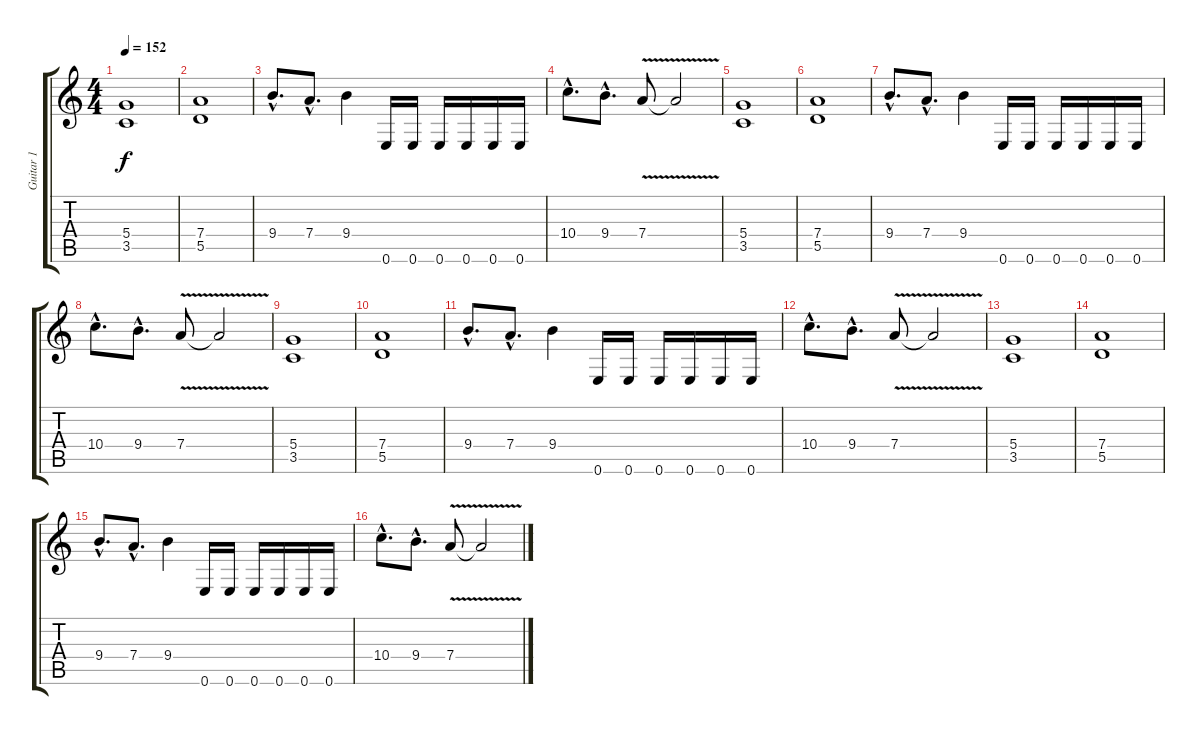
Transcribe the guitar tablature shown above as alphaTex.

\track ("Guitar 1" "Guitar 1") {instrument distortionguitar}
\staff {score tabs}
\tuning (E4 B3 G3 D3 A2 E2) {hide}
\ts (4 4)
\tempo 152
\clef g2
\ks c
(5.4 3.5).1{dy f} |
(7.4 5.5).1 |
9.4{hac}.8{d} 7.4{hac}.8{d} 9.4.4 0.6.16 0.6.16 0.6.16 0.6.16 0.6.16 0.6.16 |
10.4{hac}.8{d} 9.4{hac}.8{d} 7.4{v}.8 7.4{t}.2 |
(5.4 3.5).1 |
(7.4 5.5).1 |
9.4{hac}.8{d} 7.4{hac}.8{d} 9.4.4 0.6.16 0.6.16 0.6.16 0.6.16 0.6.16 0.6.16 |
10.4{hac}.8{d} 9.4{hac}.8{d} 7.4{v}.8 7.4{t}.2 |
(5.4 3.5).1 |
(7.4 5.5).1 |
9.4{hac}.8{d} 7.4{hac}.8{d} 9.4.4 0.6.16 0.6.16 0.6.16 0.6.16 0.6.16 0.6.16 |
10.4{hac}.8{d} 9.4{hac}.8{d} 7.4{v}.8 7.4{t}.2 |
(5.4 3.5).1 |
(7.4 5.5).1 |
9.4{hac}.8{d} 7.4{hac}.8{d} 9.4.4 0.6.16 0.6.16 0.6.16 0.6.16 0.6.16 0.6.16 |
10.4{hac}.8{d} 9.4{hac}.8{d} 7.4{v}.8 7.4{t}.2
